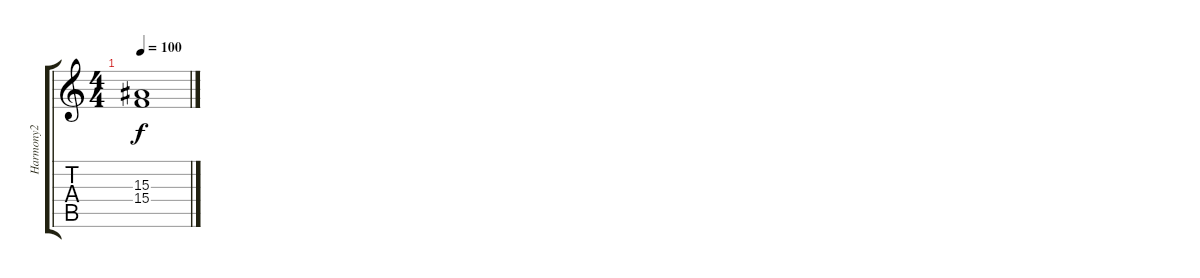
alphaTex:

\track ("Harmony2" "Harmony2") {instrument choiraahs}
\staff {score tabs}
\tuning (E4 B3 G3 D3 A2 E2) {hide}
\ts (4 4)
\tempo 100
\clef g2
\ks c
(15.3 15.4).1{dy f volume 12}
